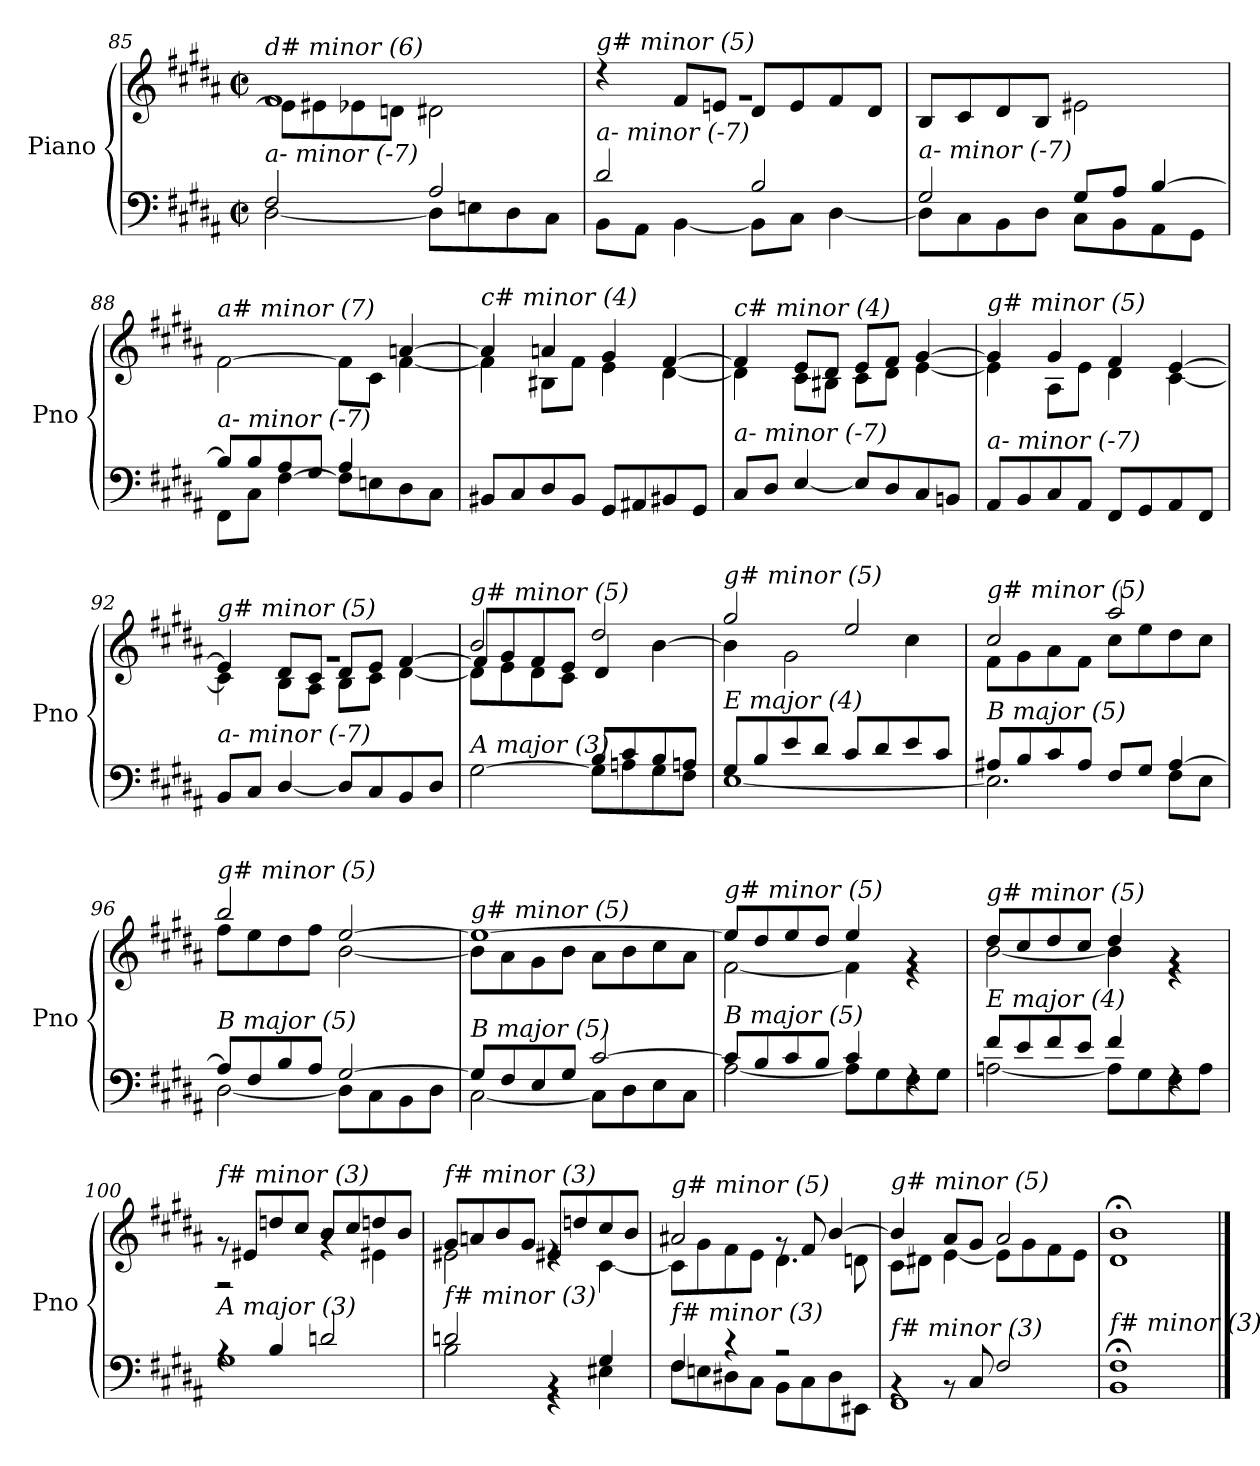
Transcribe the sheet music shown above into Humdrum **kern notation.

**kern	**kern
*part1	*part1
*staff2	*staff1
*I"Piano	*
*I'Pno	*
*clefF4	*clefG2
*k[f#c#g#d#a#]	*k[f#c#g#d#a#]
*M2/2	*M2/2
*met(c|)	*met(c|)
=85	=85
*^	*^
!	!	!LO:TX:i:t=d# minor (6)	!
!LO:TX:i:t=a- minor (-7)	!	!	!
2F#/	[2D#\	1f#	8e#\L]
.	.	.	8e#X\
.	.	.	8e-Xi\
.	.	.	8dnj\J
2A#/	8D#\L]	.	2d#\
.	8En\	.	.
.	8D#\	.	.
.	8C#\J	.	.
=86	=86	=86	=86
!	!	!LO:TX:i:t=g# minor (5)	!
!LO:TX:i:t=a- minor (-7)	!	!	!
2d#/	8BB\L	1rg	4rdd
.	8AA#\J	.	.
.	[4BB\	.	8f#/L
.	.	.	8en/J
2B/	8BB\L]	.	8d#/L
.	8C#\J	.	8e/
.	[4D#\	.	8f#/
.	.	.	8d#/J
!!LO:LB:g=z
=87	=87	=87	=87
!	!	!LO:TX:i:t=d# minor (6)	!
!LO:TX:i:t=a- minor (-7)	!	!	!
*	*	*v	*v
2G#/	8D#\L]	8B/L
.	8C#\	8c#/
.	8BB\	8d#/
.	8D#\J	8B/J
8G#/L	8C#\L	2e#X\
8A#/J	8BB\	.
[4B/	8AA#\	.
.	8GG#\J	.
=88	=88	=88
*	*^	*^
*	*	*	*	*^
!	!	!	!LO:TX:i:t=a# minor (7)	!	!
!LO:TX:i:t=a- minor (-7)	!	!	!	!	!
2.ryy	8B/L]	8FF#\L	[2f#\	2.ryy	2.ryy
.	8B/	8C#\J	.	.	.
.	8A#/	[4F#\	.	.	.
.	8G#/J	.	.	.	.
.	8F#\L]	4A#/	8f#\L]	.	.
.	8En\	.	8c#\J	.	.
4ryy	8D#\	4ryy	[4an/	[4f#\	4ryy
.	8C#\J	.	.	.	.
*	*v	*v	*	*	*
*	*	*	*v	*v
=89	=89	=89	=89
!	!	!LO:TX:i:t=c# minor (4)	!
!LO:TX:i:t=A- major (-4)	!	!	!
*v	*v	*	*
8BB#X/L	4a/]	4f#\]
8C#/	.	.
8D#/	4an/	8B#X\L
8BB#/J	.	8f#\J
8GG#/L	4g#/	4e\
8AA#X/	.	.
8BB#X/	[4f#/	[4d#\
8GG#/J	.	.
=90	=90	=90
!	!LO:TX:i:t=c# minor (4)	!
!LO:TX:i:t=a- minor (-7)	!	!
8C#/L	4f#/]	4d#\]
8D#/J	.	.
[4E/	8e/L	8c#\L
.	8d#/J	8B#X\J
8E/L]	8e/L	8c#\L
8D#/	8f#/J	8d#\J
8C#/	[4g#/	[4e\
8BBn/J	.	.
!!LO:LB:g=z	!!
=91	=91	=91
!	!LO:TX:i:t=g# minor (5)	!
!LO:TX:i:t=a- minor (-7)	!	!
8AA#/L	4g#/]	4e\]
8BB/	.	.
8C#/	4g#/	8A#\L
8AA#/J	.	8e\J
8FF#/L	4f#/	4d#\
8GG#/	.	.
8AA#/	[4e/	[4c#\
8FF#/J	.	.
=92	=92	=92
*	*	*^
!	!LO:TX:i:t=g# minor (5)	!	!
!LO:TX:i:t=a- minor (-7)	!	!	!
8BB/L	1rg	4c#\]	4e/]
8C#/J	.	.	.
[4D#/	.	8B\L	8d#/L
.	.	8A#\J	8c#/J
8D#/L]	.	8B\L	8d#/L
8C#/	.	8c#\J	8e/J
8BB/	.	[4d#\	[4f#/
8D#/J	.	.	.
=93	=93	=93	=93
*^	*	*	*^
*	*^	*	*	*	*
!	!	!	!LO:TX:i:t=g# minor (5)	!	!	!
!LO:TX:i:t=A major (3)	!	!	!	!	!	!
2ryy	[2G#\	2ryy	2b/	8d#\L]	8f#/L]	2ryy
.	.	.	.	8e\	8g#/	.
.	.	.	.	8d#\	8f#/	.
.	.	.	.	8c#\J	8e/J	.
2ryy	8B/L	8G#\L]	2dd#/	2ryy	4d#/	2ryy
.	8c#/	8An\	.	.	.	.
.	8B/	8G#\	.	.	[4b\	.
.	8An/J	8F#\J	.	.	.	.
*	*	*	*	*v	*v	*v
=94	=94	=94	=94	=94
!	!	!	!LO:TX:i:t=g# minor (5)	!
!LO:TX:i:t=E major (4)	!	!	!	!
*	*v	*v	*	*
8G#/L	[1E	2gg#/	4b\]
8B/	.	.	.
8e/	.	.	2g#\
8d#/J	.	.	.
8c#/L	.	2ee/	.
8d#/	.	.	.
8e/	.	.	4cc#\
8c#/J	.	.	.
=95	=95	=95	=95
!	!	!LO:TX:i:t=g# minor (5)	!
!LO:TX:i:t=B major (5)	!	!	!
8A#X/L	2.E\]	2cc#/	8f#\L
8B/	.	.	8g#\
8c#/	.	.	8a#\
8A#/J	.	.	8f#\J
8F#/L	.	2aa#/	8cc#\L
8G#/J	.	.	8ee\
[4A#/	8F#\L	.	8dd#\
.	8E\J	.	8cc#\J
!!LO:LB:g=z	!!
=96	=96	=96	=96
!	!	!LO:TX:i:t=g# minor (5)	!
!LO:TX:i:t=B major (5)	!	!	!
8A#/L]	[2D#\	2bb/	8ff#\L
8F#/	.	.	8ee\
8B/	.	.	8dd#\
8A#/J	.	.	8ff#\J
[2G#/	8D#\L]	[2ee/	[2b\
.	8C#\	.	.
.	8BB\	.	.
.	8D#\J	.	.
=97	=97	=97	=97
!	!	!LO:TX:i:t=g# minor (5)	!
!LO:TX:i:t=B major (5)	!	!	!
8G#/L]	[2C#\	1ee_	8b\L]
8F#/	.	.	8a#\
8E/	.	.	8g#\
8G#/J	.	.	8b\J
[2c#/	8C#\L]	.	8a#\L
.	8D#\	.	8b\
.	8E\	.	8cc#\
.	8C#\J	.	8a#\J
=98	=98	=98	=98
!	!	!LO:TX:i:t=g# minor (5)	!
!LO:TX:i:t=B major (5)	!	!	!
8c#/L]	[2A#\	8ee/L]	[2f#\
8B/	.	8dd#/	.
8c#/	.	8ee/	.
8B/J	.	8dd#/J	.
4c#/	8A#\L]	4ee/	4f#\]
.	8G#\	.	.
4rF	8F#\	4rg	4r
.	8G#\J	.	.
=99	=99	=99	=99
!	!	!LO:TX:i:t=g# minor (5)	!
!LO:TX:i:t=E major (4)	!	!	!
8f#/L	[2An\	8dd#/L	[2b\
8e/	.	8cc#/	.
8f#/	.	8dd#/	.
8e/J	.	8cc#/J	.
4f#/	8A\L]	4dd#/	4b\]
.	8G#\	.	.
4rF	8F#\	4rg	4r
.	8A\J	.	.
!!LO:PB:g=z	!!
=100	=100	=100	=100
!	!	!LO:TX:i:t=f# minor (3)	!
!LO:TX:i:t=A major (3)	!	!	!
4rA	1G#	8rg	2r
.	.	8e#X/L	.
4B/	.	8ddn/	.
.	.	8cc#/J	.
2dn/	.	8b/L	4rg
.	.	8cc#/	.
.	.	8ddn/	4e#X\
.	.	8b/J	.
=101	=101	=101	=101
!	!	!LO:TX:i:t=f# minor (3)	!
!LO:TX:i:t=f# minor (3)	!	!	!
2dn/	2B\	8g#/L	2e#X\
.	.	8an/	.
.	.	8b/	.
.	.	8g#/J	.
4rBB	4r	8e#X/L	4re
.	.	8ddn/	.
4G#/	4E#X\	8cc#/	[4c#\
.	.	8b/J	.
=102	=102	=102	=102
!	!	!LO:TX:i:t=g# minor (5)	!
!LO:TX:i:t=f# minor (3)	!	!	!
4F#/	8F#\L	2a#X/	8c#\L]
.	8En\	.	8g#\
4r	8D#X\	.	8f#\
.	8C#\J	.	8e\J
2r	8BB\L	8rg	4.d#\
.	8C#\	8f#/	.
.	8D#\	[4b/	.
.	8EE#X\J	.	8dn\
=103	=103	=103	=103
!	!	!LO:TX:i:t=g# minor (5)	!
!LO:TX:i:t=f# minor (3)	!	!	!
4rBB	1FF#	4b/]	8c#\L
.	.	.	8d#X\J
8rBB	.	8a#/L	[4e\
8C#/	.	8g#/J	.
2F#/	.	2a#/	8e\L]
.	.	.	8g#\
.	.	.	8f#\
.	.	.	8e\J
*v	*v	*	*
=104	=104	=104
!	!LO:TX:i:t=g# minor (5)	!
!LO:TX:i:t=f# minor (3)	!	!
*	*v	*v
1BB;< 1F#;<	1d#;< 1b;<
==	==
*-	*-
